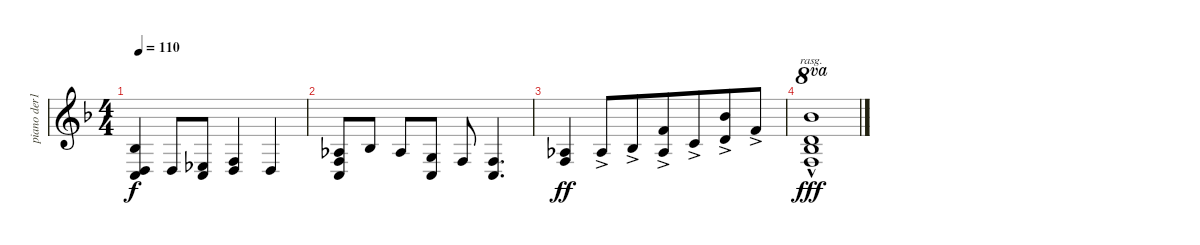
\track ("piano der1" "piano der1") {instrument acousticgrandpiano}
\staff {score}
\tuning (E4 B3 G3 D3 A2 E2) {hide}
\ts (4 4)
\tempo 110
\clef g2
\ks f
(3.3 0.4 3.5).4{dy f} 0.4.8 (1.4 3.5).8 (0.4 8.5).4 0.4.4 |
(1.3 3.4 3.5).8 3.3.8 1.3.8 (0.3 3.5).8 3.4.8 (3.4 3.5).4{d} |
(1.3 3.4).4{dy ff} 1.3{ac}.8 3.3{ac}.8{beam merge} (1.1{ac} 1.3{ac}).8 1.2{ac}.8{beam merge} (6.1{ac} 3.2{ac}).8 1.1{ac}.8 |
(18.1{hac} 15.2 10.3{hac} 20.4).1{bd 480 ot 8va rasg ii dy fff}
